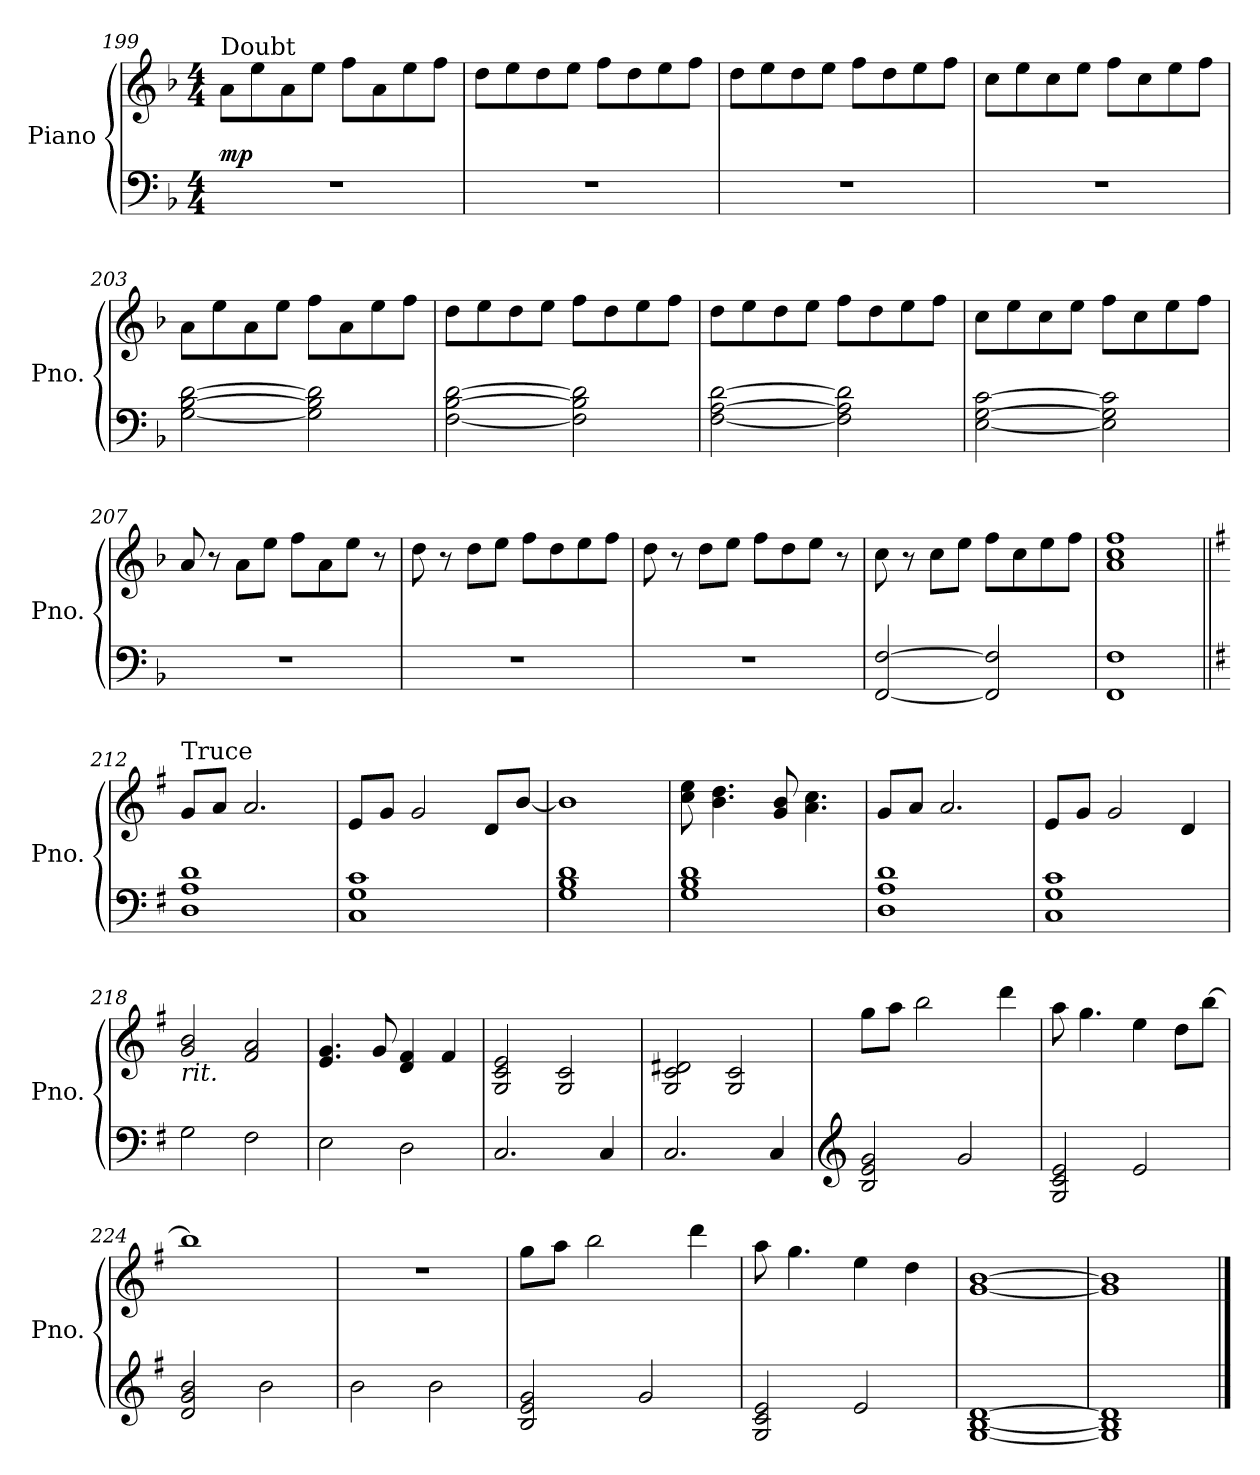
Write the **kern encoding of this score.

**kern	**kern	**dynam
*part1	*part1	*part1
*staff2	*staff1	*staff1/2
*I"Piano	*	*
*I'Pno.	*	*
*clefF4	*clefG2	*
*k[b-]	*k[b-]	*
*M4/4	*M4/4	*
*MM120	*MM120	*
=199	=199	=199
!	!LO:TX:a:t=Doubt	!
!	!	!LO:DY:a=2
1r	8a\L	mp
.	8ee\	.
.	8a\	.
.	8ee\J	.
.	8ff\L	.
.	8a\	.
.	8ee\	.
.	8ff\J	.
=200	=200	=200
1r	8dd\L	.
.	8ee\	.
.	8dd\	.
.	8ee\J	.
.	8ff\L	.
.	8dd\	.
.	8ee\	.
.	8ff\J	.
=201	=201	=201
1r	8dd\L	.
.	8ee\	.
.	8dd\	.
.	8ee\J	.
.	8ff\L	.
.	8dd\	.
.	8ee\	.
.	8ff\J	.
!!LO:LB:g=z
=202	=202	=202
1r	8cc\L	.
.	8ee\	.
.	8cc\	.
.	8ee\J	.
.	8ff\L	.
.	8cc\	.
.	8ee\	.
.	8ff\J	.
=203	=203	=203
[2G\ [2B-\ [2d\	8a\L	.
.	8ee\	.
.	8a\	.
.	8ee\J	.
2G\] 2B-\] 2d\]	8ff\L	.
.	8a\	.
.	8ee\	.
.	8ff\J	.
=204	=204	=204
[2F\ [2B-\ [2d\	8dd\L	.
.	8ee\	.
.	8dd\	.
.	8ee\J	.
2F\] 2B-\] 2d\]	8ff\L	.
.	8dd\	.
.	8ee\	.
.	8ff\J	.
=205	=205	=205
[2F\ [2A\ [2d\	8dd\L	.
.	8ee\	.
.	8dd\	.
.	8ee\J	.
2F\] 2A\] 2d\]	8ff\L	.
.	8dd\	.
.	8ee\	.
.	8ff\J	.
=206	=206	=206
[2E\ [2G\ [2c\	8cc\L	.
.	8ee\	.
.	8cc\	.
.	8ee\J	.
2E\] 2G\] 2c\]	8ff\L	.
.	8cc\	.
.	8ee\	.
.	8ff\J	.
!!LO:LB:g=z
=207	=207	=207
1r	8a/	.
.	8r	.
.	8a\L	.
.	8ee\J	.
.	8ff\L	.
.	8a\	.
.	8ee\J	.
.	8r	.
=208	=208	=208
1r	8dd\	.
.	8r	.
.	8dd\L	.
.	8ee\J	.
.	8ff\L	.
.	8dd\	.
.	8ee\	.
.	8ff\J	.
=209	=209	=209
1r	8dd\	.
.	8r	.
.	8dd\L	.
.	8ee\J	.
.	8ff\L	.
.	8dd\	.
.	8ee\J	.
.	8r	.
=210	=210	=210
[2FF/ [2F/	8cc\	.
.	8r	.
.	8cc\L	.
.	8ee\J	.
2FF/] 2F/]	8ff\L	.
.	8cc\	.
.	8ee\	.
.	8ff\J	.
=211	=211	=211
1FF 1F	1a 1cc 1ff	.
=212||	=212||	=212||
*k[f#]	*k[f#]	*
*	*MM120	*
!	!LO:TX:a:t=Truce	!
1D 1A 1d	8g/L	.
.	8a/J	.
.	2.a/	.
=213	=213	=213
1C 1G 1c	8e/L	.
.	8g/J	.
.	2g/	.
.	8d/L	.
.	[8b/J	.
!!LO:LB:g=z
=214	=214	=214
1G 1B 1d	1b]	.
=215	=215	=215
1G 1B 1d	8cc\ 8ee\	.
.	4.b\ 4.dd\	.
.	8g/ 8b/	.
.	4.a\ 4.cc\	.
=216	=216	=216
1D 1A 1d	8g/L	.
.	8a/J	.
.	2.a/	.
=217	=217	=217
1C 1G 1c	8e/L	.
.	8g/J	.
.	2g/	.
.	4d/	.
=218	=218	=218
!	!LO:TX:b:i:t=rit.	!
2G\	2g/ 2b/	.
2F#\	2f#/ 2a/	.
=219	=219	=219
2E\	4.e/ 4.g/	.
.	8g/	.
2D\	4d/ 4f#/	.
.	4f#/	.
=220	=220	=220
2.C/	2G/ 2c/ 2e/	.
.	2G/ 2c/	.
4C/	.	.
=221	=221	=221
2.C/	2G/ 2c/ 2d#X/	.
.	2G/ 2c/	.
4C/	.	.
=222	=222	=222
*clefG2	*	*
2B/ 2e/ 2g/	8gg\L	.
.	8aa\J	.
.	2bb\	.
2g/	.	.
.	4ddd\	.
!!LO:LB:g=z
=223	=223	=223
2G/ 2c/ 2e/	8aa\	.
.	4.gg\	.
2e/	4ee\	.
.	8dd\L	.
.	[8bb\J	.
=224	=224	=224
2d/ 2g/ 2b/	1bb]	.
2b\	.	.
=225	=225	=225
2b\	1r	.
2b\	.	.
=226	=226	=226
2B/ 2e/ 2g/	8gg\L	.
.	8aa\J	.
.	2bb\	.
2g/	.	.
.	4ddd\	.
=227	=227	=227
2G/ 2c/ 2e/	8aa\	.
.	4.gg\	.
2e/	4ee\	.
.	4dd\	.
=228	=228	=228
[1G [1B [1d	[1g [1b	.
=229	=229	=229
1G] 1B] 1d]	1g] 1b]	.
==	==	==
*-	*-	*-
